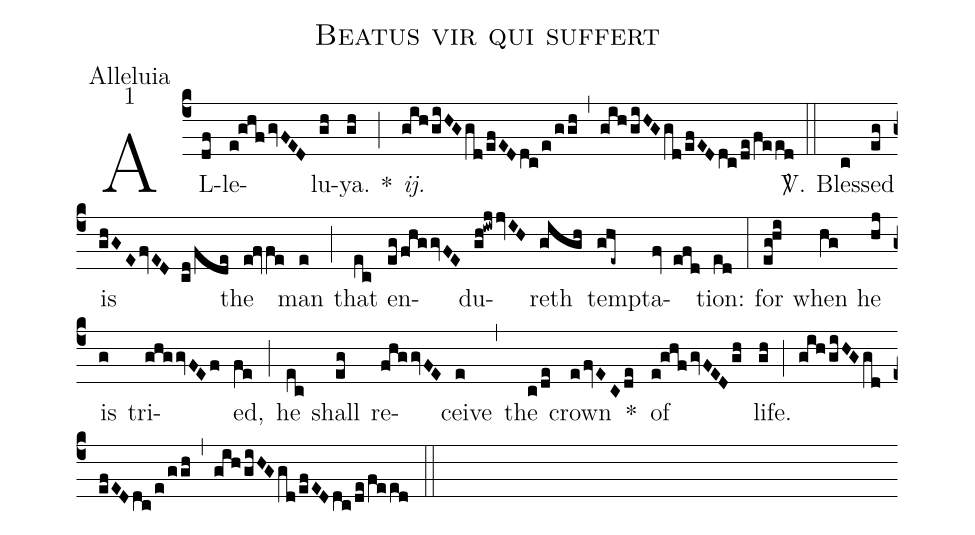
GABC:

name:Beatus vir qui suffert;
office-part:Alleluia;
mode:1;
%%
(c4) AL(df)le(e!ghf/gvFED)lu(gh)ya.(gh) *(;) <i>ij.</i>(gih/giHG/gd/efEDdc/e/ggh) (,) (gih/giHG/gd/efEDdc/de/feed) <sp>V/</sp>.(::) Bles(c)sed(eg) is(ghGE/fvED cd/fde) the(e!fvfe) man(e) (;) that(ec) en(eg/fhggvFE)du(gh!iwjjvIH)reth(gigh) temp(ghe~)ta(fv efd)tion:(ed) (:) for(eg!hi) when(hg) he(hj) is(g) tri(ghggvFEf)ed,(fe) (;) he(ec) shall(eg) re(fhggvFE)ceive(e) (,) the(c/de) crown(e/fvECde) *() of(e!ghf/gvFED/gh) life.(gh) (;) (gih/giHG/gd/efEDdc/e/ggh) (,) (gih/giHG/gd/efEDdc/de/feed) (::)
